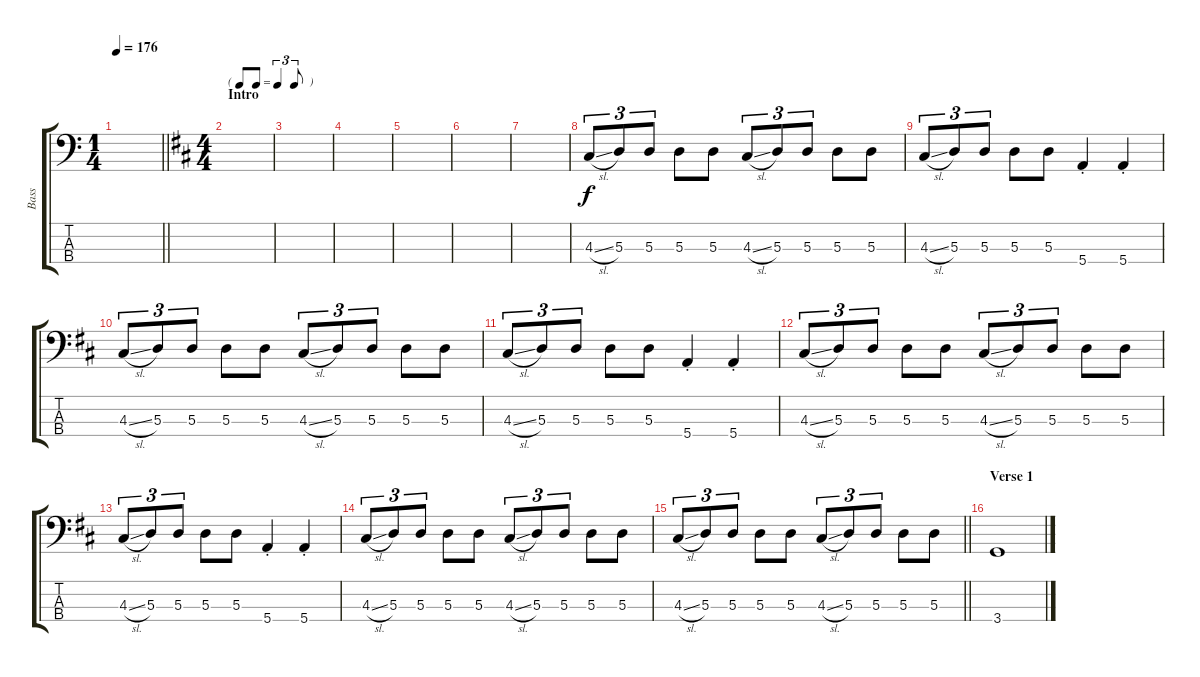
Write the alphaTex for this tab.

\track ("Bass" "Bass") {instrument electricbassfinger}
\staff {score tabs}
\tuning (G2 D2 A1 E1) {hide}
\ts (1 4)
\tempo 176
\clef f4
\barLineRight lightlight
\ks c
|
\ts (4 4)
\tf triplet8th
\section ("" "Intro")
\ks d
|
|
|
|
|
|
4.3{sl}.8{tu (3 2)} 5.3.8{tu (3 2)} 5.3.8{tu (3 2)} 5.3.8 5.3.8 4.3{sl}.8{tu (3 2)} 5.3.8{tu (3 2)} 5.3.8{tu (3 2)} 5.3.8 5.3.8 |
4.3{sl}.8{tu (3 2)} 5.3.8{tu (3 2)} 5.3.8{tu (3 2)} 5.3.8 5.3.8 5.4{st}.4 5.4{st}.4 |
4.3{sl}.8{tu (3 2)} 5.3.8{tu (3 2)} 5.3.8{tu (3 2)} 5.3.8 5.3.8 4.3{sl}.8{tu (3 2)} 5.3.8{tu (3 2)} 5.3.8{tu (3 2)} 5.3.8 5.3.8 |
4.3{sl}.8{tu (3 2)} 5.3.8{tu (3 2)} 5.3.8{tu (3 2)} 5.3.8 5.3.8 5.4{st}.4 5.4{st}.4 |
4.3{sl}.8{tu (3 2)} 5.3.8{tu (3 2)} 5.3.8{tu (3 2)} 5.3.8 5.3.8 4.3{sl}.8{tu (3 2)} 5.3.8{tu (3 2)} 5.3.8{tu (3 2)} 5.3.8 5.3.8 |
4.3{sl}.8{tu (3 2)} 5.3.8{tu (3 2)} 5.3.8{tu (3 2)} 5.3.8 5.3.8 5.4{st}.4 5.4{st}.4 |
4.3{sl}.8{tu (3 2)} 5.3.8{tu (3 2)} 5.3.8{tu (3 2)} 5.3.8 5.3.8 4.3{sl}.8{tu (3 2)} 5.3.8{tu (3 2)} 5.3.8{tu (3 2)} 5.3.8 5.3.8 |
\barLineRight lightlight
4.3{sl}.8{tu (3 2)} 5.3.8{tu (3 2)} 5.3.8{tu (3 2)} 5.3.8 5.3.8 4.3{sl}.8{tu (3 2)} 5.3.8{tu (3 2)} 5.3.8{tu (3 2)} 5.3.8 5.3.8 |
\section ("" "Verse 1")
3.4.1
